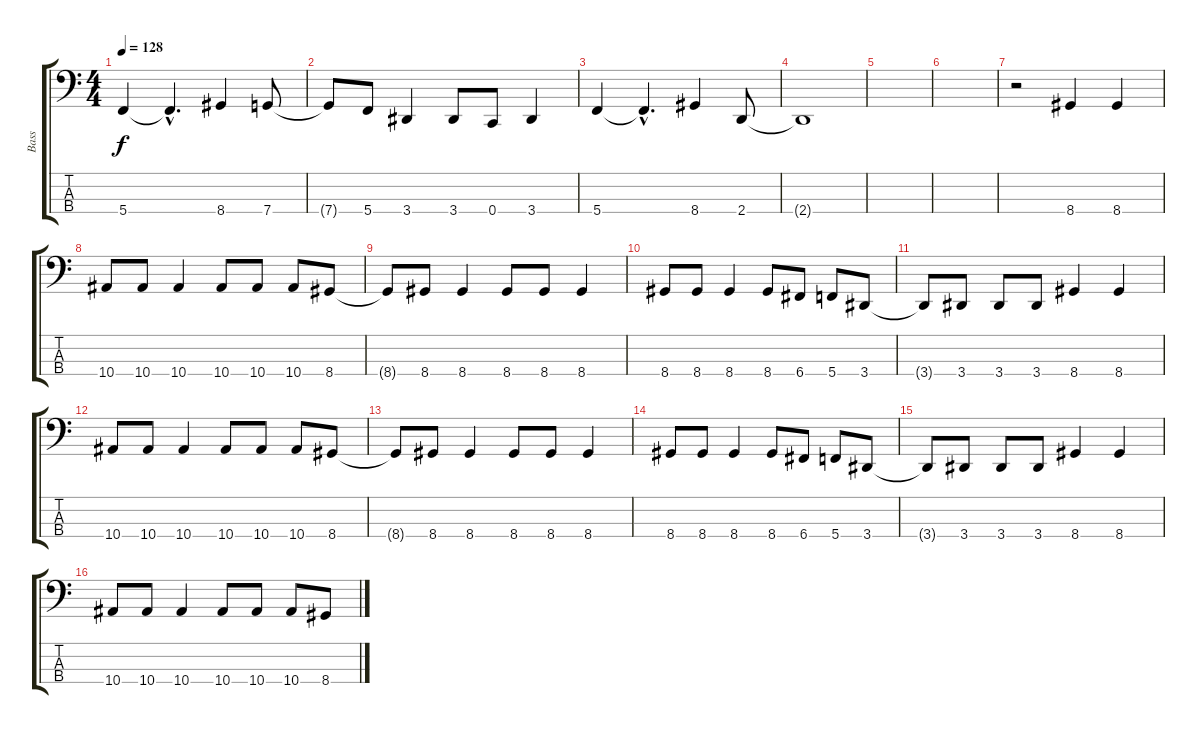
\track ("Bass" "Bass") {instrument electricbasspick}
\staff {score tabs}
\tuning (F2 C2 G1 C1) {hide}
\ts (4 4)
\tempo 128
\clef f4
\ks c
5.4.4{dy f} 5.4{hac t}.4{d} 8.4.4 7.4.8 |
7.4{t}.8 5.4.8 3.4.4 3.4.8 0.4.8 3.4.4 |
5.4.4 5.4{hac t}.4{d} 8.4.4 2.4.8 |
2.4{t}.1 |
|
|
r.2 8.4.4 8.4.4 |
10.4.8 10.4.8 10.4.4 10.4.8 10.4.8 10.4.8 8.4.8 |
8.4{t}.8 8.4.8 8.4.4 8.4.8 8.4.8 8.4.4 |
8.4.8 8.4.8 8.4.4 8.4.8 6.4.8 5.4.8 3.4.8 |
3.4{t}.8 3.4.8 3.4.8 3.4.8 8.4.4 8.4.4 |
10.4.8 10.4.8 10.4.4 10.4.8 10.4.8 10.4.8 8.4.8 |
8.4{t}.8 8.4.8 8.4.4 8.4.8 8.4.8 8.4.4 |
8.4.8 8.4.8 8.4.4 8.4.8 6.4.8 5.4.8 3.4.8 |
3.4{t}.8 3.4.8 3.4.8 3.4.8 8.4.4 8.4.4 |
10.4.8 10.4.8 10.4.4 10.4.8 10.4.8 10.4.8 8.4.8
